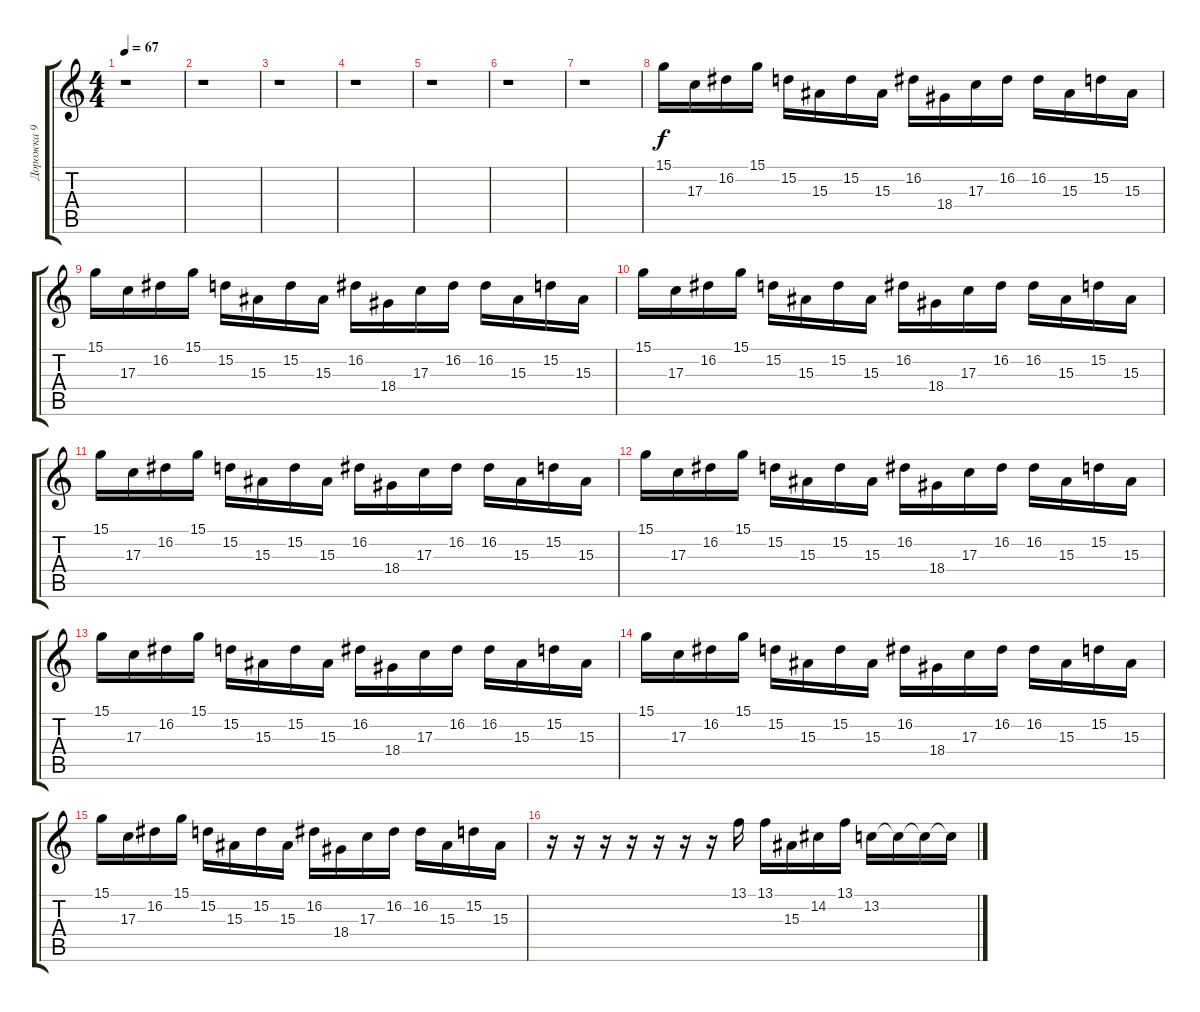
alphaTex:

\track ("Дорожка 9" "Дорожка 9") {instrument lead1square}
\staff {score tabs}
\tuning (E4 B3 G3 D3 A2 E2) {hide}
\ts (4 4)
\tempo 67
\clef g2
\ks c
r.1{dy f} |
r.1 |
r.1 |
r.1 |
r.1 |
r.1 |
r.1 |
15.1.16 17.3.16 16.2.16 15.1.16 15.2.16 15.3.16 15.2.16 15.3.16 16.2.16 18.4.16 17.3.16 16.2.16 16.2.16 15.3.16 15.2.16 15.3.16 |
15.1.16 17.3.16 16.2.16 15.1.16 15.2.16 15.3.16 15.2.16 15.3.16 16.2.16 18.4.16 17.3.16 16.2.16 16.2.16 15.3.16 15.2.16 15.3.16 |
15.1.16 17.3.16 16.2.16 15.1.16 15.2.16 15.3.16 15.2.16 15.3.16 16.2.16 18.4.16 17.3.16 16.2.16 16.2.16 15.3.16 15.2.16 15.3.16 |
15.1.16 17.3.16 16.2.16 15.1.16 15.2.16 15.3.16 15.2.16 15.3.16 16.2.16 18.4.16 17.3.16 16.2.16 16.2.16 15.3.16 15.2.16 15.3.16 |
15.1.16 17.3.16 16.2.16 15.1.16 15.2.16 15.3.16 15.2.16 15.3.16 16.2.16 18.4.16 17.3.16 16.2.16 16.2.16 15.3.16 15.2.16 15.3.16 |
15.1.16 17.3.16 16.2.16 15.1.16 15.2.16 15.3.16 15.2.16 15.3.16 16.2.16 18.4.16 17.3.16 16.2.16 16.2.16 15.3.16 15.2.16 15.3.16 |
15.1.16 17.3.16 16.2.16 15.1.16 15.2.16 15.3.16 15.2.16 15.3.16 16.2.16 18.4.16 17.3.16 16.2.16 16.2.16 15.3.16 15.2.16 15.3.16 |
15.1.16 17.3.16 16.2.16 15.1.16 15.2.16 15.3.16 15.2.16 15.3.16 16.2.16 18.4.16 17.3.16 16.2.16 16.2.16 15.3.16 15.2.16 15.3.16 |
r.16 r.16 r.16 r.16 r.16 r.16 r.16 13.1.16 13.1.16 15.3.16 14.2.16 13.1.16 13.2.16 13.2{t}.16 13.2{t}.16 13.2{t}.16
